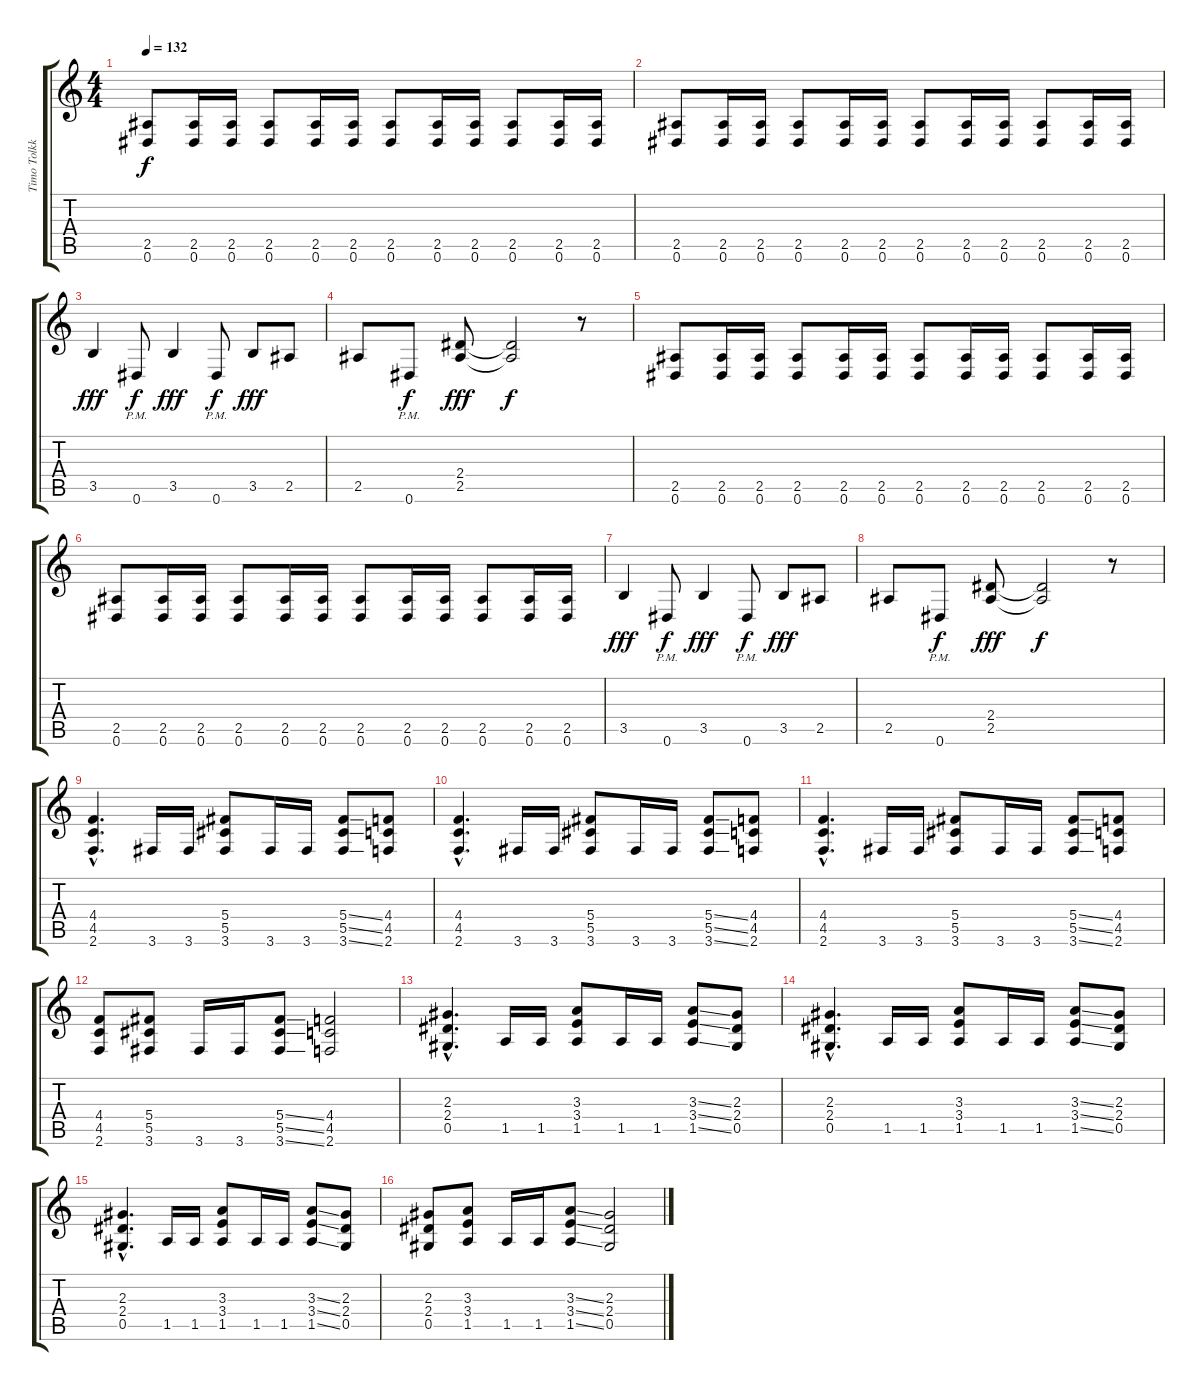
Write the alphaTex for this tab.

\track ("Timo Tolkki (Rhythm Guitar)" "Timo Tolkk") {instrument distortionguitar}
\staff {score tabs}
\tuning (Eb4 Bb3 Gb3 Db3 Ab2 Eb2) {hide}
\ts (4 4)
\tempo 132
\clef g2
\ks c
(2.5 0.6).8{dy f} (2.5 0.6).16 (2.5 0.6).16 (2.5 0.6).8 (2.5 0.6).16 (2.5 0.6).16 (2.5 0.6).8 (2.5 0.6).16 (2.5 0.6).16 (2.5 0.6).8 (2.5 0.6).16 (2.5 0.6).16 |
(2.5 0.6).8 (2.5 0.6).16 (2.5 0.6).16 (2.5 0.6).8 (2.5 0.6).16 (2.5 0.6).16 (2.5 0.6).8 (2.5 0.6).16 (2.5 0.6).16 (2.5 0.6).8 (2.5 0.6).16 (2.5 0.6).16 |
3.5.4{dy fff} 0.6{pm}.8{dy f} 3.5.4{dy fff} 0.6{pm}.8{dy f} 3.5.8{dy fff} 2.5.8 |
2.5.8 0.6{pm}.8{dy f} (2.4 2.5).8{dy fff} (2.4{t} 2.5{t}).2{dy f} r.8 |
(2.5 0.6).8 (2.5 0.6).16 (2.5 0.6).16 (2.5 0.6).8 (2.5 0.6).16 (2.5 0.6).16 (2.5 0.6).8 (2.5 0.6).16 (2.5 0.6).16 (2.5 0.6).8 (2.5 0.6).16 (2.5 0.6).16 |
(2.5 0.6).8 (2.5 0.6).16 (2.5 0.6).16 (2.5 0.6).8 (2.5 0.6).16 (2.5 0.6).16 (2.5 0.6).8 (2.5 0.6).16 (2.5 0.6).16 (2.5 0.6).8 (2.5 0.6).16 (2.5 0.6).16 |
3.5.4{dy fff} 0.6{pm}.8{dy f} 3.5.4{dy fff} 0.6{pm}.8{dy f} 3.5.8{dy fff} 2.5.8 |
2.5.8 0.6{pm}.8{dy f} (2.4 2.5).8{dy fff} (2.4{t} 2.5{t}).2{dy f} r.8 |
(4.4{hac} 4.5{hac} 2.6{hac}).4{d} 3.6.16 3.6.16 (5.4 5.5 3.6).8 3.6.16 3.6.16 (5.4{ss} 5.5{ss} 3.6{ss}).8 (4.4 4.5 2.6).8 |
(4.4{hac} 4.5{hac} 2.6{hac}).4{d} 3.6.16 3.6.16 (5.4 5.5 3.6).8 3.6.16 3.6.16 (5.4{ss} 5.5{ss} 3.6{ss}).8 (4.4 4.5 2.6).8 |
(4.4{hac} 4.5{hac} 2.6{hac}).4{d} 3.6.16 3.6.16 (5.4 5.5 3.6).8 3.6.16 3.6.16 (5.4{ss} 5.5{ss} 3.6{ss}).8 (4.4 4.5 2.6).8 |
(4.4 4.5 2.6).8 (5.4 5.5 3.6).8 3.6.16 3.6.16 (5.4{ss} 5.5{ss} 3.6{ss}).8 (4.4 4.5 2.6).2 |
(2.3{hac} 2.4{hac} 0.5{hac}).4{d} 1.5.16 1.5.16 (3.3 3.4 1.5).8 1.5.16 1.5.16 (3.3{ss} 3.4{ss} 1.5{ss}).8 (2.3 2.4 0.5).8 |
(2.3{hac} 2.4{hac} 0.5{hac}).4{d} 1.5.16 1.5.16 (3.3 3.4 1.5).8 1.5.16 1.5.16 (3.3{ss} 3.4{ss} 1.5{ss}).8 (2.3 2.4 0.5).8 |
(2.3{hac} 2.4{hac} 0.5{hac}).4{d} 1.5.16 1.5.16 (3.3 3.4 1.5).8 1.5.16 1.5.16 (3.3{ss} 3.4{ss} 1.5{ss}).8 (2.3 2.4 0.5).8 |
(2.3 2.4 0.5).8 (3.3 3.4 1.5).8 1.5.16 1.5.16 (3.3{ss} 3.4{ss} 1.5{ss}).8 (2.3 2.4 0.5).2
